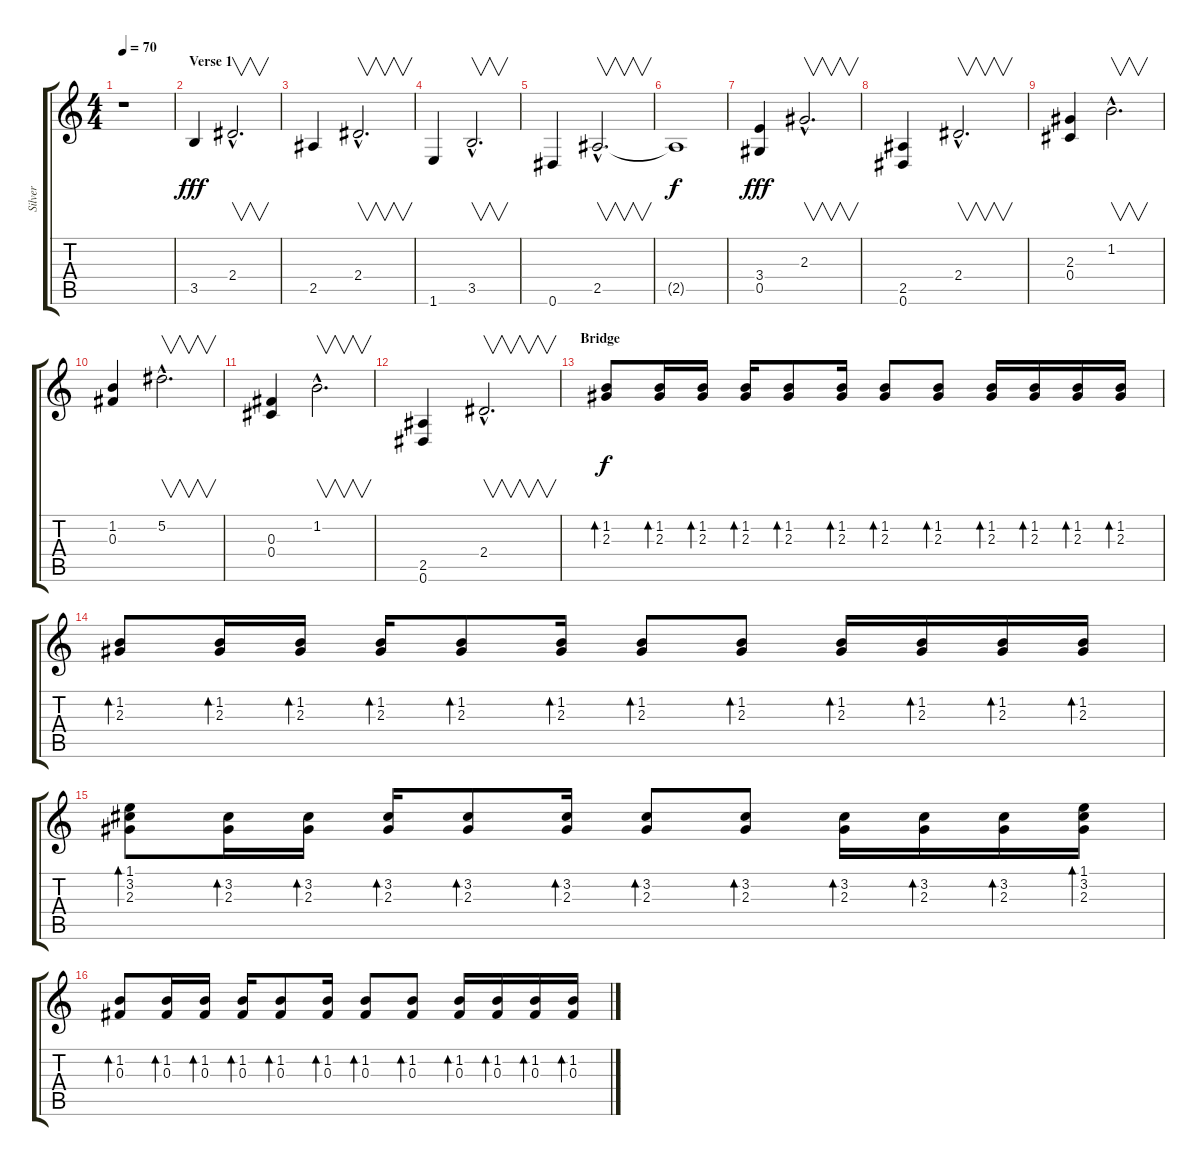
\track ("Silver" "Silver") {instrument distortionguitar}
\staff {score tabs}
\tuning (Eb4 Bb3 Gb3 Db3 Ab2 Eb2) {hide}
\ts (4 4)
\tempo 70
\clef g2
\ks c
r.1{dy fff instrument distortionguitar} |
\section ("" "Verse 1")
3.5.4 2.4{hac}.2{v d} |
2.5.4 2.4{hac}.2{v d} |
1.6.4 3.5{hac}.2{v d} |
0.6.4 2.5{hac}.2{v d} |
2.5{t}.1{dy f} |
(3.4 0.5).4{dy fff} 2.3{hac}.2{v d} |
(2.5 0.6).4 2.4{hac}.2{v d} |
(2.3 0.4).4 1.2{hac}.2{v d} |
(1.2 0.3).4 5.2{hac}.2{v d} |
(0.3 0.4).4 1.2{hac}.2{v d} |
(2.5 0.6).4 2.4{hac}.2{v d} |
\section ("" "Bridge")
(1.2 2.3).8{bd 480 dy f volume 13} (1.2 2.3).16{bd 480} (1.2 2.3).16{bd 480} (1.2 2.3).16{bd 480} (1.2 2.3).8{bd 480 volume 15} (1.2 2.3).16{bd 480 volume 12} (1.2 2.3).8{bd 480} (1.2 2.3).8{bd 480} (1.2 2.3).16{bd 480} (1.2 2.3).16{bd 480} (1.2 2.3).16{bd 480} (1.2 2.3).16{bd 480} |
(1.2 2.3).8{bd 480} (1.2 2.3).16{bd 480} (1.2 2.3).16{bd 480} (1.2 2.3).16{bd 480} (1.2 2.3).8{bd 480 volume 15} (1.2 2.3).16{bd 480 volume 12} (1.2 2.3).8{bd 480} (1.2 2.3).8{bd 480} (1.2 2.3).16{bd 480} (1.2 2.3).16{bd 480} (1.2 2.3).16{bd 480} (1.2 2.3).16{bd 480} |
(1.1 3.2 2.3).8{bd 480} (3.2 2.3).16{bd 480} (3.2 2.3).16{bd 480} (3.2 2.3).16{bd 480} (3.2 2.3).8{bd 480 volume 13} (3.2 2.3).16{bd 480 volume 12} (3.2 2.3).8{bd 480} (3.2 2.3).8{bd 480} (3.2 2.3).16{bd 480} (3.2 2.3).16{bd 480} (3.2 2.3).16{bd 480} (1.1 3.2 2.3).16{bd 480} |
(1.2 0.3).8{bd 480} (1.2 0.3).16{bd 480} (1.2 0.3).16{bd 480} (1.2 0.3).16{bd 480} (1.2 0.3).8{bd 480 volume 16} (1.2 0.3).16{bd 480 volume 13} (1.2 0.3).8{bd 480} (1.2 0.3).8{bd 480} (1.2 0.3).16{bd 480} (1.2 0.3).16{bd 480} (1.2 0.3).16{bd 480} (1.2 0.3).16{bd 480}
